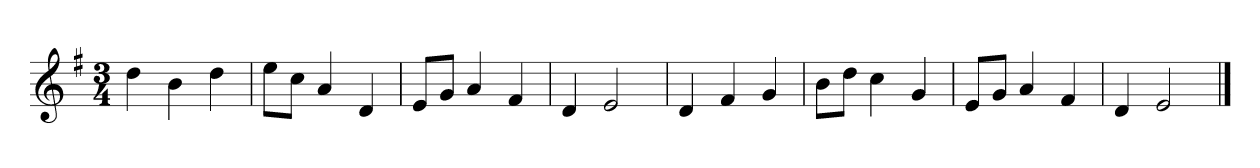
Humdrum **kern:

**kern
*part1
*staff1
*clefG2
*k[f#]
*e:
*M3/4
=
4dd
4b
4dd
=2
8ee\L
8cc\J
4a
4d
=3
8e/L
8g/J
4a
4f#
=4
4d
2e
=5y
4d
4f#
4g
=6
8b\L
8dd\J
4cc
4g
=7
8e/L
8g/J
4a
4f#
=8
4d
2e
==
*-
